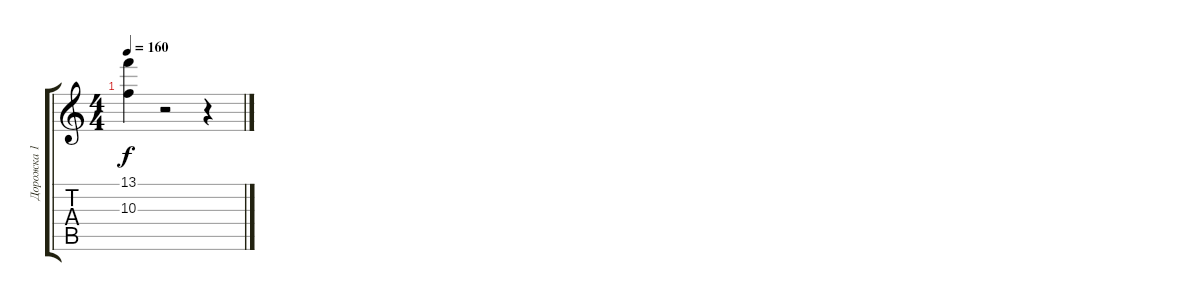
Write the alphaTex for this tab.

\track ("Дорожка 1" "Дорожка 1") {instrument distortionguitar}
\staff {score tabs}
\tuning (E4 B3 G3 D3 A2 E2) {hide}
\ts (4 4)
\tempo 160
\clef g2
\ks c
(13.1 10.3).4{dy f} r.2 r.4
